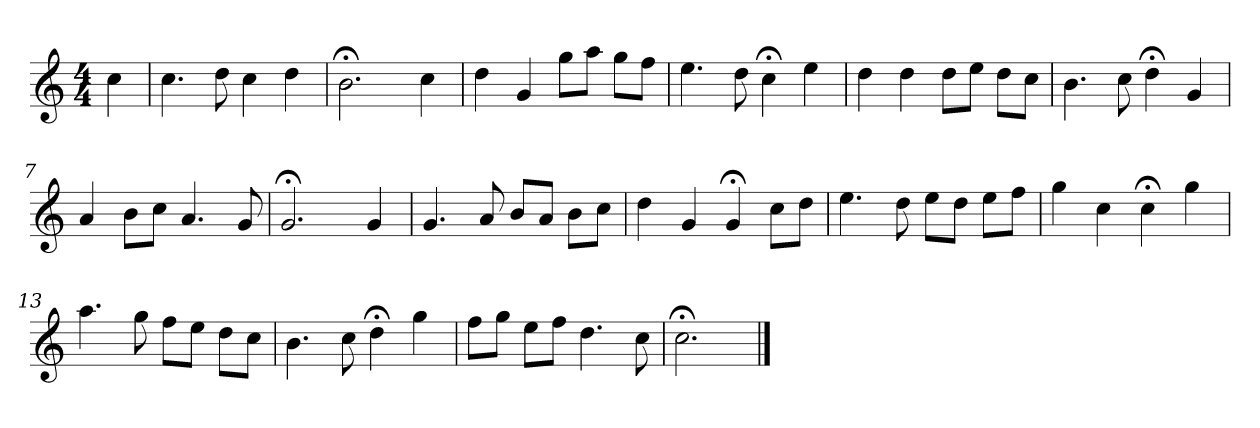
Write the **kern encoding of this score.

**kern
*part1
*staff1
*k[]
*C:
*M4/4
*MM120
=
4cc
=1
4.cc
8dd
4cc
4dd
=2
2.b;<
4cc
=3
4dd
4g
8ggL
8aaJ
8ggL
8ffJ
=4
4.ee
8dd
4cc;<
4ee
=5
4dd
4dd
8ddL
8eeJ
8ddL
8ccJ
=6
4.b
8cc
4dd;<
4g
=7
4a
8bL
8ccJ
4.a
8g
=8
2.g;<
4g
=9
4.g
8a
8bL
8aJ
8bL
8ccJ
=10
4dd
4g
4g;<
8ccL
8ddJ
=11
4.ee
8dd
8eeL
8ddJ
8eeL
8ffJ
=12
4gg
4cc
4cc;<
4gg
=13
4.aa
8gg
8ffL
8eeJ
8ddL
8ccJ
=14
4.b
8cc
4dd;<
4gg
=15
8ffL
8ggJ
8eeL
8ffJ
4.dd
8cc
=16
2.cc;<
==
*-
